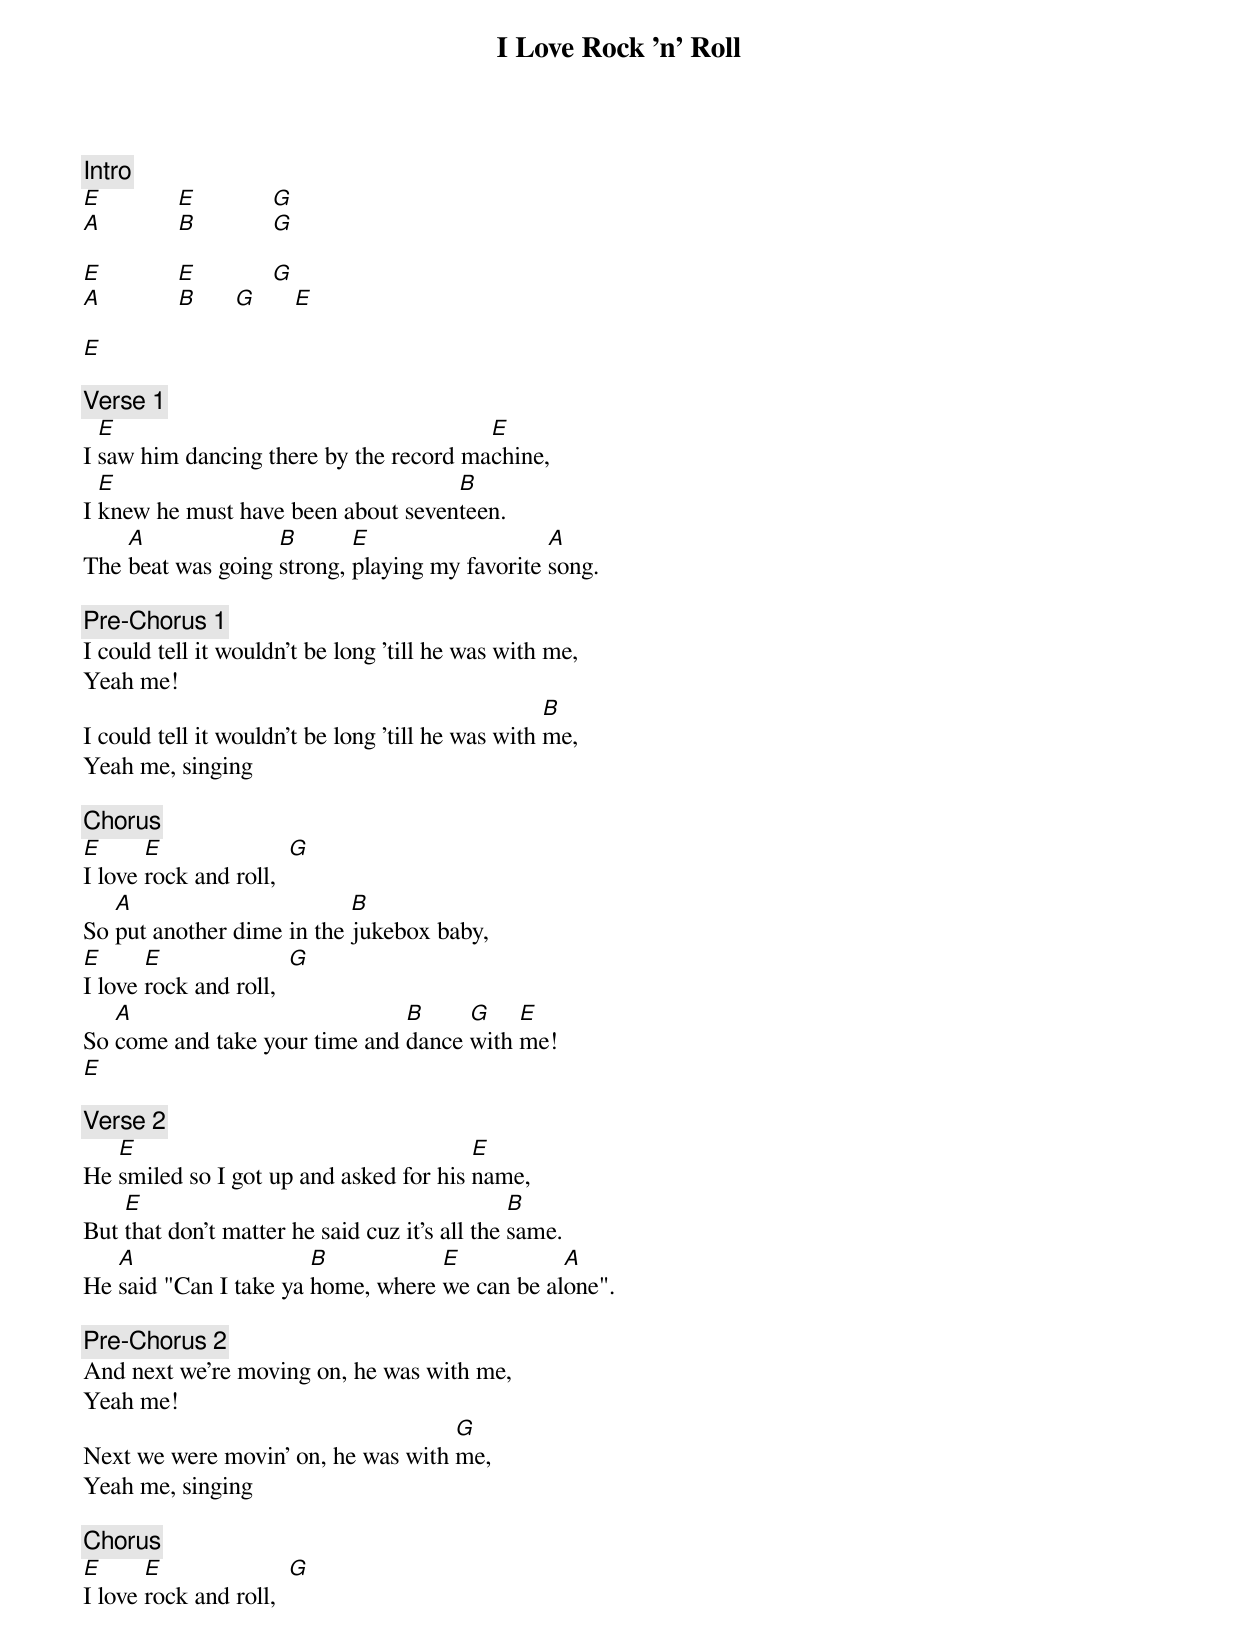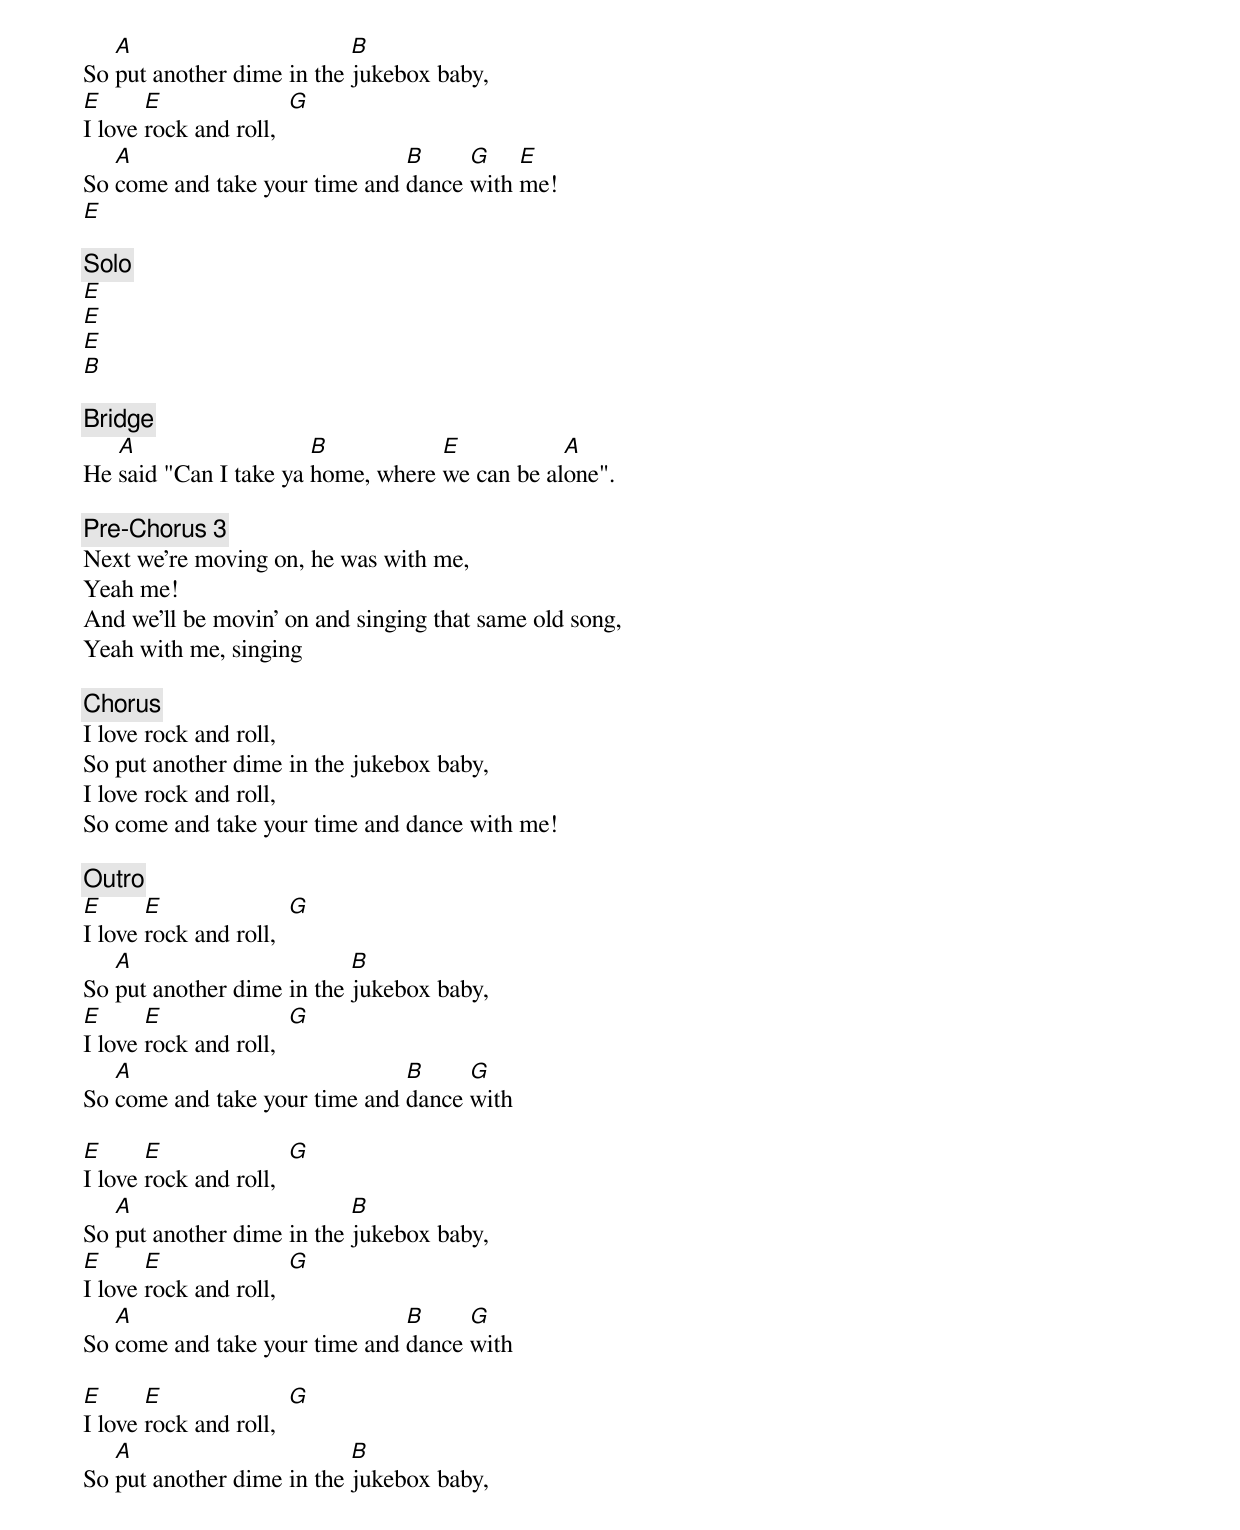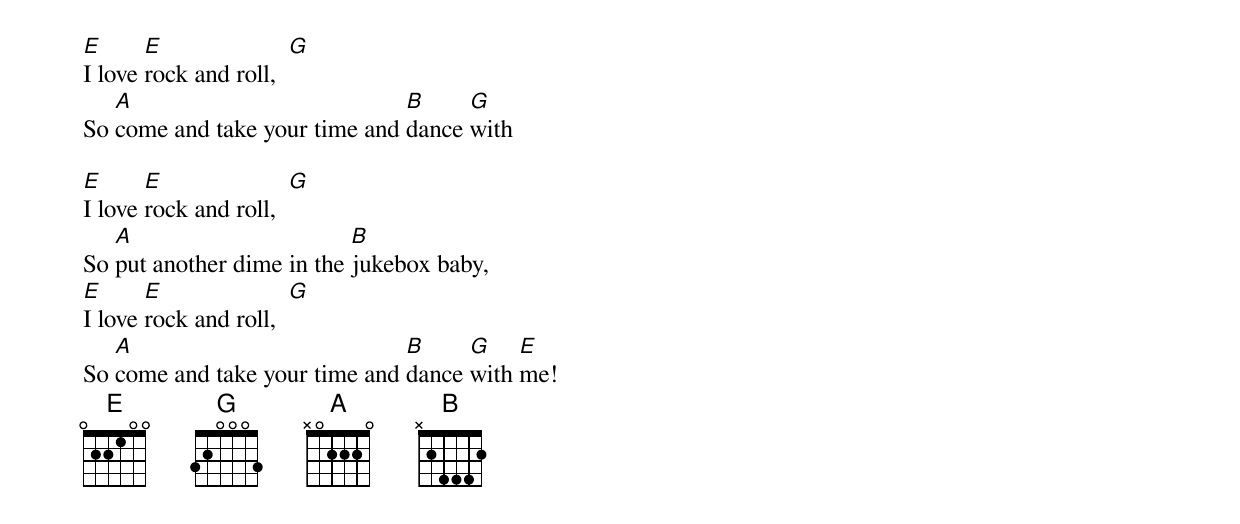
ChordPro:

{title: I Love Rock 'n' Roll}
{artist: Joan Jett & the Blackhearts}
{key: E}
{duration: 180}
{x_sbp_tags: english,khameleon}

{c: Intro}
[E]            [E]            [G]
[A]            [B]            [G]

[E]            [E]            [G]
[A]            [B]      [G]      [E]

[E]

{c: Verse 1}
I [E]saw him dancing there by the record ma[E]chine,
I [E]knew he must have been about seven[B]teen.
The [A]beat was going [B]strong, [E]playing my favorite [A]song.

{c: Pre-Chorus 1}
I could tell it wouldn't be long 'till he was with me,
Yeah me!
I could tell it wouldn't be long 'till he was with [B]me,
Yeah me, singing

{c: Chorus}
[E]I love [E]rock and roll,  [G]
So [A]put another dime in the [B]jukebox baby,
[E]I love [E]rock and roll,  [G]
So [A]come and take your time and [B]dance [G]with [E]me!
[E]

{c: Verse 2}
He [E]smiled so I got up and asked for his [E]name,
But [E]that don't matter he said cuz it's all the [B]same.
He [A]said "Can I take ya [B]home, where [E]we can be al[A]one".

{c: Pre-Chorus 2}
And next we're moving on, he was with me,
Yeah me!
Next we were movin' on, he was with [G]me,
Yeah me, singing

{c: Chorus}
[E]I love [E]rock and roll,  [G]
So [A]put another dime in the [B]jukebox baby,
[E]I love [E]rock and roll,  [G]
So [A]come and take your time and [B]dance [G]with [E]me!
[E]

{c: Solo}
[E]
[E]
[E]
[B]

{c: Bridge}
He [A]said "Can I take ya [B]home, where [E]we can be al[A]one".

{c: Pre-Chorus 3}
Next we're moving on, he was with me,
Yeah me!
And we'll be movin' on and singing that same old song,
Yeah with me, singing

{c: Chorus}
I love rock and roll,
So put another dime in the jukebox baby,
I love rock and roll,
So come and take your time and dance with me!

{c: Outro}
[E]I love [E]rock and roll,  [G]
So [A]put another dime in the [B]jukebox baby,
[E]I love [E]rock and roll,  [G]
So [A]come and take your time and [B]dance [G]with

[E]I love [E]rock and roll,  [G]
So [A]put another dime in the [B]jukebox baby,
[E]I love [E]rock and roll,  [G]
So [A]come and take your time and [B]dance [G]with

[E]I love [E]rock and roll,  [G]
So [A]put another dime in the [B]jukebox baby,
[E]I love [E]rock and roll,  [G]
So [A]come and take your time and [B]dance [G]with

[E]I love [E]rock and roll,  [G]
So [A]put another dime in the [B]jukebox baby,
[E]I love [E]rock and roll,  [G]
So [A]come and take your time and [B]dance [G]with [E]me!
